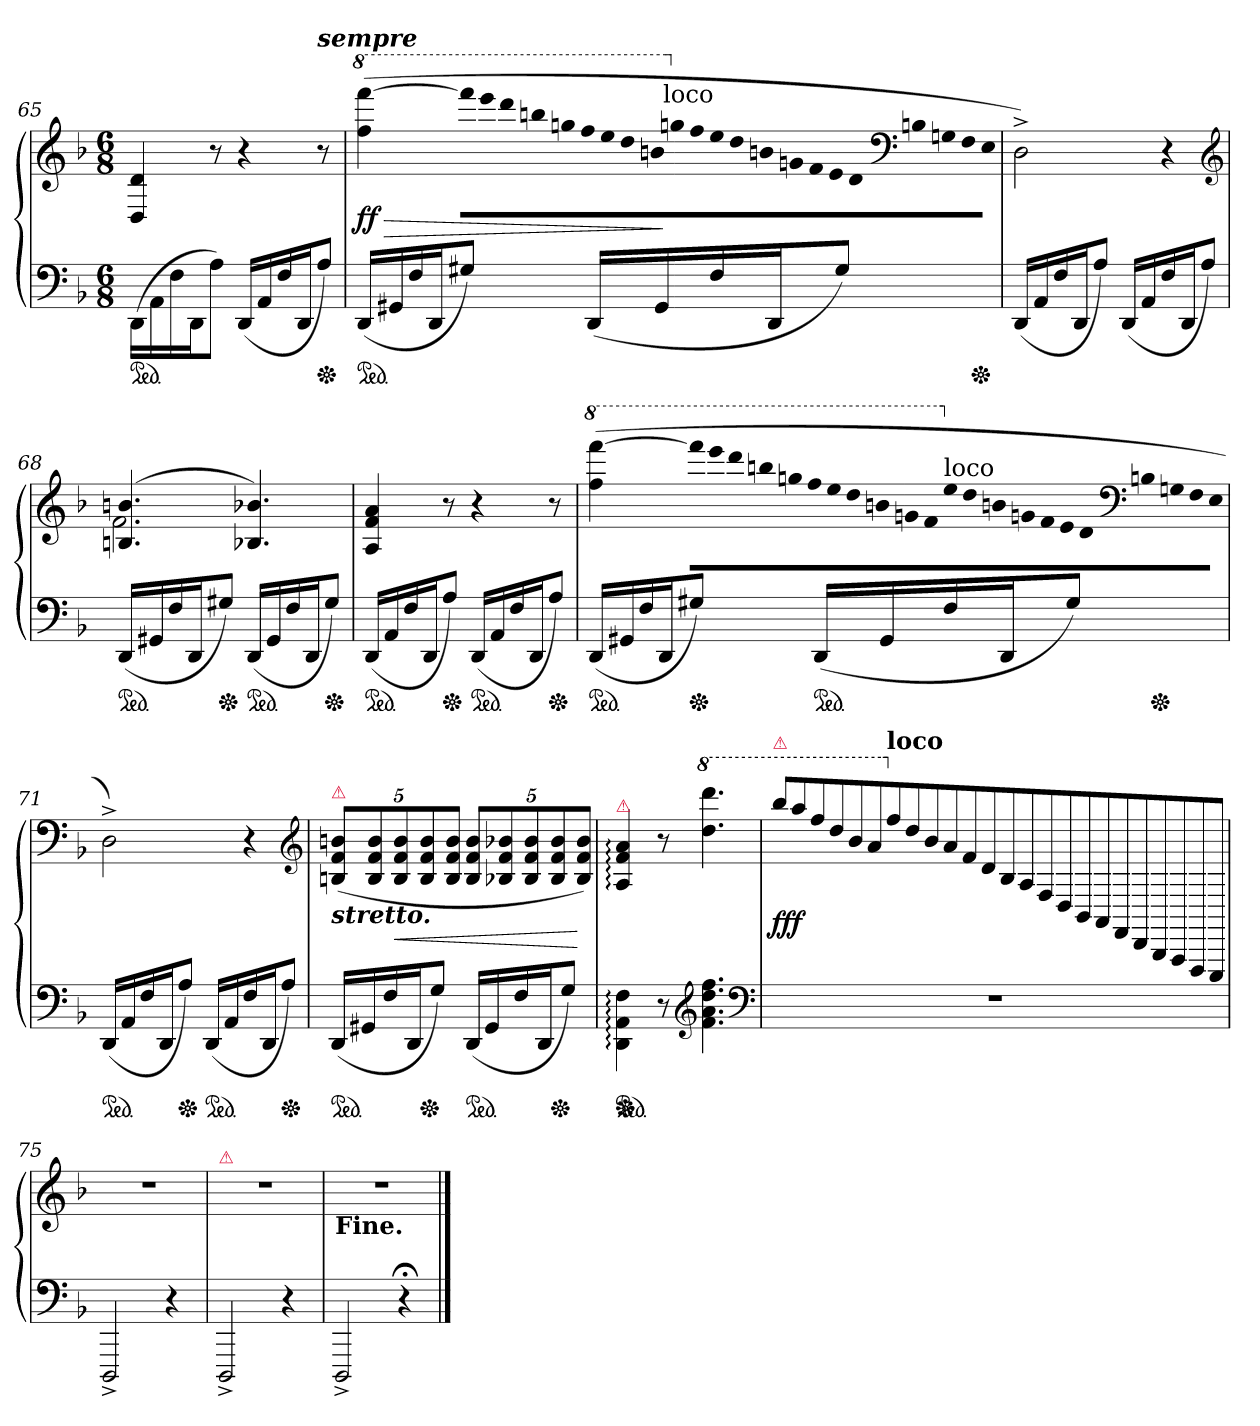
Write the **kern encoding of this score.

**kern	**kern	**dynam
*part1	*part1	*part1
*staff2	*staff1	*staff1/2
*clefF4	*clefG2	*
*k[b-]	*k[b-]	*
*d:	*d:	*
*M6/8	*M6/8	*
*ped	*	*
=65	=65	=65
(>16DD\LL	4D/ 4d/	.
16AA\	.	.
16F\	.	.
16DD\J	.	.
8AJ)	8r	.
(>16DDLL	4r	.
16AA	.	.
16F	.	.
16DDJ	.	.
!	!LO:TX:a:Bi:t=sempre	!
*Xped	*	*
8AJ)	8r	.
=66	=66	=66
*	*8va	*
*ped	*	*
(<16DDLL	(>4fff [4ffff	> ff
16GG#X	.	.
16F	.	.
16DDJ	.	.
*	*Xtuplet	*
!	!LO:N:vis=8	!
8G#XJ)	44ffff!\L]	.
!	!LO:N:vis=8	!
.	44eeee!	.
!	!LO:N:vis=8	!
.	44dddd!	.
!	!LO:N:vis=8	!
.	44bbbn!	.
!	!LO:N:vis=8	!
.	44gggn!	.
!	!LO:N:vis=8	!
.	44fff!	.
(<16DDLL	.	.
!	!LO:N:vis=8	!
.	44eee!	.
!	!LO:N:vis=8	!
.	44ddd!	.
!	!LO:N:vis=8	!
.	44bbn!	.
16GG#	.	.
*	*X8va	*
!	!LO:TX:a:t=loco	!
!	!LO:N:vis=8	!
.	44ggn!	]
!	!LO:N:vis=8	!
.	44ff!	.
!	!LO:N:vis=8	!
16F	44ee!	.
!	!LO:N:vis=8	!
.	44dd!	.
!	!LO:N:vis=8	!
.	44bn!	.
16DDJ	.	.
!	!LO:N:vis=8	!
.	44gn!	.
!	!LO:N:vis=8	!
.	44f!	.
!	!LO:N:vis=8	!
.	44e!	.
8G#J)	.	.
!	!LO:N:vis=8	!
.	44d!	.
*	*clefF4	*
!	!LO:N:vis=8	!
.	44Bn!	.
!	!LO:N:vis=8	!
.	44Gn!	.
!	!LO:N:vis=8	!
.	44F!	.
!	!LO:N:vis=8	!
*Xped	*	*
.	44E!J	.
=67	=67	=67
(<16DDLL	2D^<)	.
16AA	.	.
16F	.	.
16DDJ	.	.
8AJ)	.	.
(<16DDLL	.	.
16AA	.	.
16F	4r	.
16DDJ	.	.
8AJ)	.	.
*	*clefG2	*
=68	=68	=68
*	*^	*
*ped	*	*	*
(<16DDLL	(>4.Bn 4.bn	2.f	.
16GG#X	.	.	.
16F	.	.	.
16DDJ	.	.	.
*Xped	*	*	*
8G#XJ)	.	.	.
*ped	*	*	*
(<16DDLL	4.B-X 4.b-X)	.	.
16GG#	.	.	.
16F	.	.	.
16DDJ	.	.	.
*Xped	*	*	*
8G#J)	.	.	.
*	*v	*v	*
=69	=69	=69
*ped	*	*
(<16DDLL	4A 4f 4a	.
16AA	.	.
16F	.	.
16DDJ	.	.
*Xped	*	*
8AJ)	8r	.
*ped	*	*
(<16DDLL	4r	.
16AA	.	.
16F	.	.
16DDJ	.	.
*Xped	*	*
8AJ)	8r	.
=70	=70	=70
*	*8va	*
*ped	*	*
(<16DDLL	(>4fff [4ffff	.
16GG#X	.	.
16F	.	.
16DDJ	.	.
!	!LO:N:vis=8	!
*Xped	*	*
8G#XJ)	44ffff!\L]	.
!	!LO:N:vis=8	!
.	44eeee!	.
!	!LO:N:vis=8	!
.	44dddd!	.
!	!LO:N:vis=8	!
.	44bbbn!	.
!	!LO:N:vis=8	!
.	44gggn!	.
!	!LO:N:vis=8	!
.	44fff!	.
*ped	*	*
(<16DDLL	.	.
!	!LO:N:vis=8	!
.	44eee!	.
!	!LO:N:vis=8	!
.	44ddd!	.
!	!LO:N:vis=8	!
.	44bbn!	.
16GG#	.	.
!	!LO:N:vis=8	!
.	44ggn!	.
!	!LO:N:vis=8	!
.	44ff!	.
*	*X8va	*
!	!LO:TX:a:t=loco	!
!	!LO:N:vis=8	!
16F	44ee!	.
!	!LO:N:vis=8	!
.	44dd!	.
!	!LO:N:vis=8	!
.	44bn!	.
16DDJ	.	.
!	!LO:N:vis=8	!
.	44gn!	.
!	!LO:N:vis=8	!
.	44f!	.
!	!LO:N:vis=8	!
.	44e!	.
8G#J)	.	.
!	!LO:N:vis=8	!
.	44d!	.
*	*clefF4	*
!	!LO:N:vis=8	!
.	44Bn!	.
!	!LO:N:vis=8	!
*Xped	*	*
.	44Gn!	.
!	!LO:N:vis=8	!
.	44F!	.
!	!LO:N:vis=8	!
.	44E!J	.
=71	=71	=71
*ped	*	*
(<16DDLL	2D^<)	.
16AA	.	.
16F	.	.
16DDJ	.	.
*Xped	*	*
8AJ)	.	.
*ped	*	*
(<16DDLL	.	.
16AA	.	.
16F	4r	.
16DDJ	.	.
*Xped	*	*
8AJ)	.	.
*	*clefG2	*
=72	=72	=72
*	*tuplet	*
!	!LO:TX:b:Bi:t=stretto.	!
!	!LO:TX:a:color=crimson:t=⚠	!
*ped	*	*
(<16DDLL	(>40%3Bn 40%3f 40%3bnL	.
16GG#X	.	.
.	40%3B 40%3f 40%3b	.
16F	.	.
.	40%3B 40%3f 40%3b	<
16DDJ	.	.
*Xped	*	*
.	40%3B 40%3f 40%3b	.
8GJ)	.	.
.	40%3B 40%3f 40%3bJ	.
*ped	*	*
(<16DD/LL	40%3B 40%3f 40%3bL	.
16GG#	.	.
.	40%3B-X 40%3f 40%3b-X	.
16F	.	.
.	40%3B- 40%3f 40%3b-	.
16DDJ	.	.
*Xped	*	*
.	40%3B- 40%3f 40%3b-	.
8GJ)	.	.
.	40%3B- 40%3f 40%3b-J)	[
=73	=73	=73
!	!LO:TX:a:color=crimson:t=⚠	!
*ped	*	*
*Xped	*	*
4DD:\ 4AA:\ 4F:\	4A:/ 4f:/ 4a:/	.
8r	8r	.
*clefG2	*	*
*	*8va	*
4.f 4.a 4.dd 4.ff	4.ddd 4.dddd	.
*clefF4	*	*
=74	=74	=74
!	!LO:TX:a:color=crimson:t=⚠	!
!	!LO:N:vis=8	!
2.r	32bbb-!\L	fff
!	!LO:N:vis=8	!
.	32aaa!\	.
!	!LO:N:vis=8	!
.	32fff!\	.
!	!LO:N:vis=8	!
.	32ddd!\	.
!	!LO:N:vis=8	!
.	32bb-!\	.
!	!LO:N:vis=8	!
.	32aa!\	.
*	*X8va	*
!	!LO:TX:a:B:t=loco	!
!	!LO:N:vis=8	!
.	32ff!\	.
!	!LO:N:vis=8	!
.	32dd!\	.
!	!LO:N:vis=8	!
.	32b-!\	.
!	!LO:N:vis=8	!
.	32a!\	.
!	!LO:N:vis=8	!
.	32f!\	.
!	!LO:N:vis=8	!
.	32d!\	.
!	!LO:N:vis=8	!
.	32B-!/	.
!	!LO:N:vis=8	!
.	32A!/	.
!	!LO:N:vis=8	!
.	32F!/	.
!	!LO:N:vis=8	!
.	32D!/	.
!	!LO:N:vis=8	!
.	32BB-!/	.
!	!LO:N:vis=8	!
.	32AA!/	.
!	!LO:N:vis=8	!
.	32FF!/	.
!	!LO:N:vis=8	!
.	32DD!/	.
!	!LO:N:vis=8	!
.	32BBB-!/	.
!	!LO:N:vis=8	!
.	32AAA!/	.
!	!LO:N:vis=8	!
.	32FFF!/	.
!	!LO:N:vis=8	!
.	32EEE!/J	.
=75	=75	=75
2DDD^>	2.r	.
4r	.	.
=76	=76	=76
!	!LO:TX:a:color=crimson:t=⚠	!
2DDD^>	2.r	.
4r	.	.
=77	=77	=77
!	!LO:TX:b:B:t=Fine.	!
2DDD^>	2.r	.
4r;<	.	.
==	==	==
*-	*-	*-
